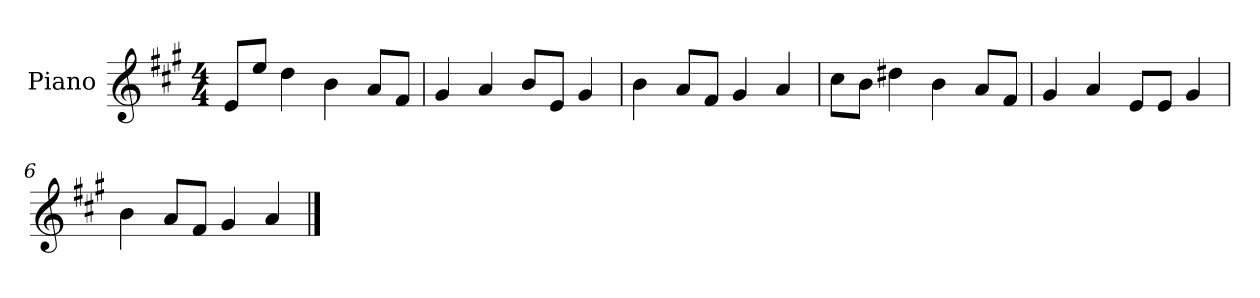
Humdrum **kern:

**kern
*part1
*staff1
*I"Piano
*I'P-no
*clefG2
*k[f#c#g#]
*M4/4
*MM90
=1
8e/L
8ee/J
4dd\
4b\
8a/L
8f#/J
=2
4g#/
4a/
8b/L
8e/J
4g#/
=3
4b\
8a/L
8f#/J
4g#/
4a/
=4
8cc#\L
8b\J
4dd#X\
4b\
8a/L
8f#/J
=5
4g#/
4a/
8e/L
8e/J
4g#/
=6
4b\
8a/L
8f#/J
4g#/
4a/
==
*-
